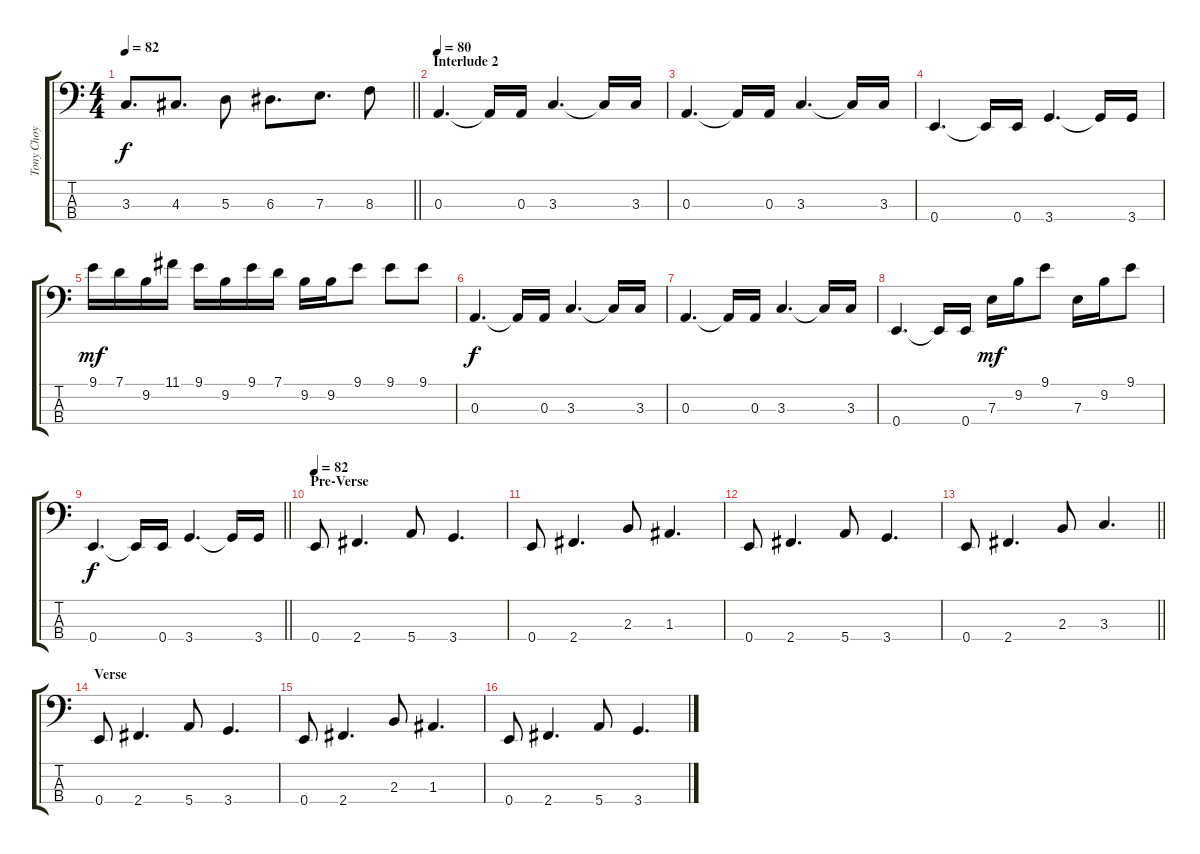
\track ("Tony Choy" "Tony Choy") {instrument electricbassfinger}
\staff {score tabs}
\tuning (G2 D2 A1 E1) {hide}
\ts (4 4)
\tempo 82
\clef f4
\barLineRight lightlight
\ks c
3.3.8{d dy f} 4.3.8{d} 5.3.8 6.3.8{d} 7.3.8{d} 8.3.8 |
\section ("" "Interlude 2")
\tempo 80
0.3.4{d} 0.3{t}.16 0.3.16 3.3.4{d} 3.3{t}.16 3.3.16 |
0.3.4{d} 0.3{t}.16 0.3.16 3.3.4{d} 3.3{t}.16 3.3.16 |
0.4.4{d} 0.4{t}.16 0.4.16 3.4.4{d} 3.4{t}.16 3.4.16 |
9.1.16{dy mf} 7.1.16 9.2.16 11.1.16 9.1.16 9.2.16 9.1.16 7.1.16 9.2.16 9.2.16 9.1.8 9.1.8 9.1.8 |
0.3.4{d dy f} 0.3{t}.16 0.3.16 3.3.4{d} 3.3{t}.16 3.3.16 |
0.3.4{d} 0.3{t}.16 0.3.16 3.3.4{d} 3.3{t}.16 3.3.16 |
0.4.4{d} 0.4{t}.16 0.4.16 7.3.16{dy mf} 9.2.16 9.1.8 7.3.16 9.2.16 9.1.8 |
\barLineRight lightlight
0.4.4{d dy f} 0.4{t}.16 0.4.16 3.4.4{d} 3.4{t}.16 3.4.16 |
\section ("" "Pre-Verse")
\tempo 82
0.4.8 2.4.4{d} 5.4.8 3.4.4{d} |
0.4.8 2.4.4{d} 2.3.8 1.3.4{d} |
0.4.8 2.4.4{d} 5.4.8 3.4.4{d} |
\barLineRight lightlight
0.4.8 2.4.4{d} 2.3.8 3.3.4{d} |
\section ("" "Verse")
0.4.8 2.4.4{d} 5.4.8 3.4.4{d} |
0.4.8 2.4.4{d} 2.3.8 1.3.4{d} |
0.4.8 2.4.4{d} 5.4.8 3.4.4{d}
